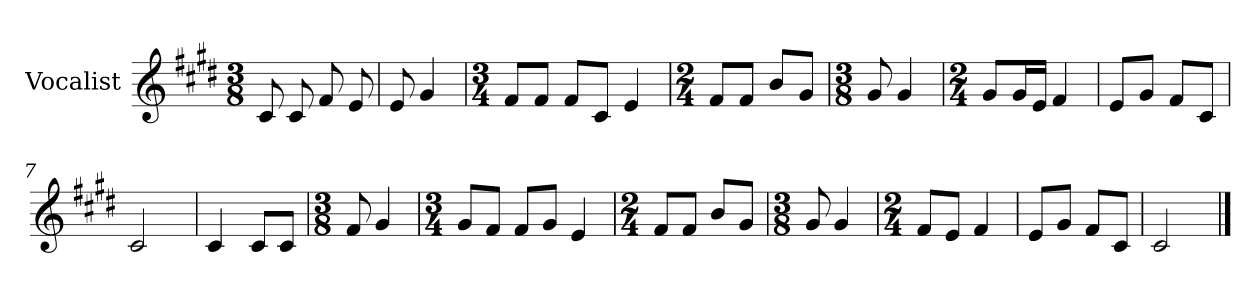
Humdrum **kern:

**kern
*part1
*staff1
*I"Vocalist
*k[f#c#g#d#]
*E:
*M3/8
=
8c#
8c#
8f#
8e
=1
8e
4g#
=2
*M3/4
8f#L
8f#J
8f#L
8c#J
4e
=3
*M2/4
8f#L
8f#J
8bL
8g#J
=4
*M3/8
8g#
4g#
=5
*M2/4
8g#L
16g#L
16eJJ
4f#
=6
8eL
8g#J
8f#L
8c#J
=7
2c#
=8
4c#
8c#L
8c#J
=9
*M3/8
8f#
4g#
=10
*M3/4
8g#L
8f#J
8f#L
8g#J
4e
=11
*M2/4
8f#L
8f#J
8bL
8g#J
=12
*M3/8
8g#
4g#
=13
*M2/4
8f#L
8eJ
4f#
=14
8eL
8g#J
8f#L
8c#J
=15
2c#
==
*-
